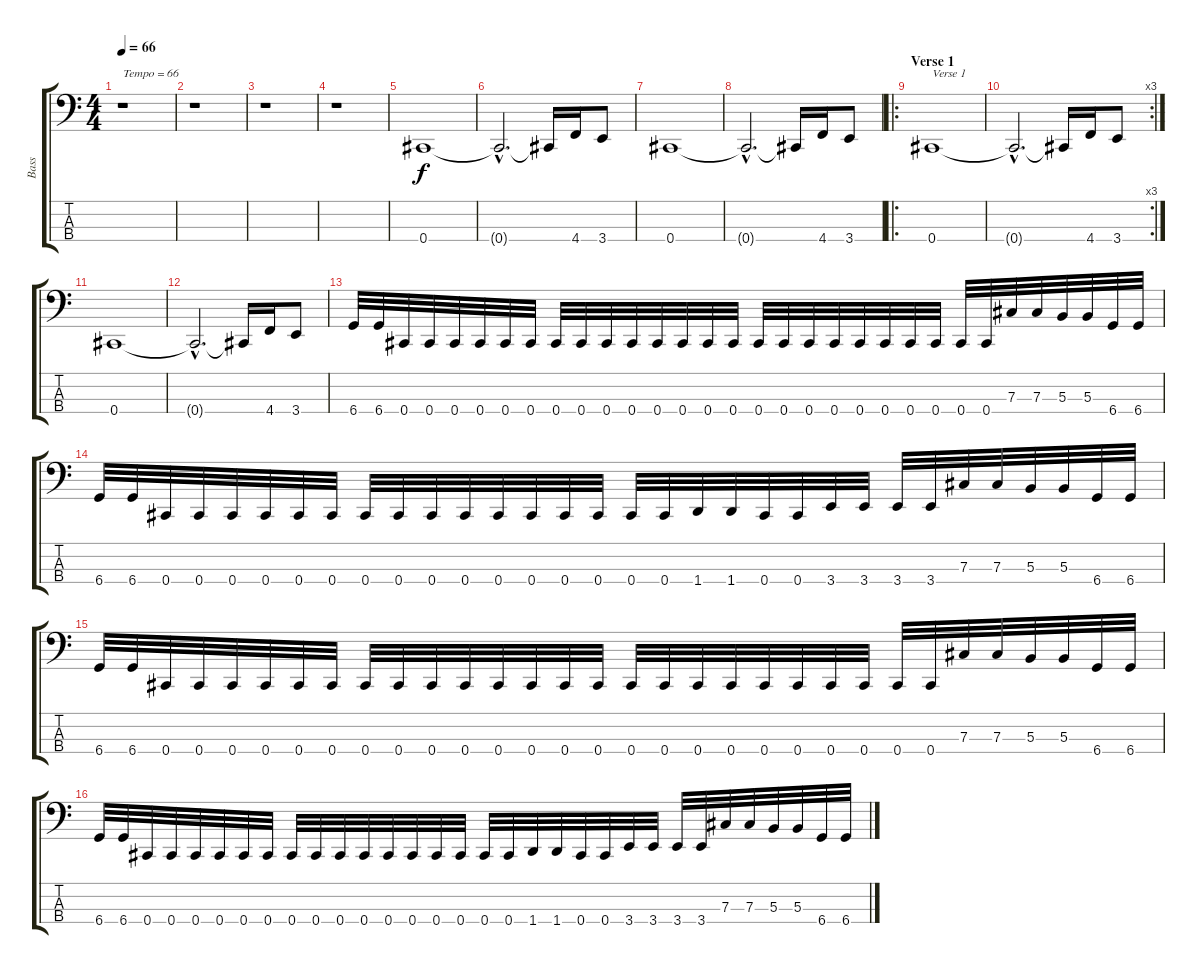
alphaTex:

\track ("Bass" "Bass") {instrument electricbasspick}
\staff {score tabs}
\tuning (E2 B1 Gb1 Db1) {hide}
\ts (4 4)
\tempo 66
\clef f4
\ks c
r.1{txt "Tempo = 66" dy f instrument electricbasspick} |
r.1 |
r.1 |
r.1 |
0.4.1 |
0.4{hac t}.2{d} 0.4{t}.16 4.4.16 3.4.8 |
0.4.1 |
0.4{hac t}.2{d} 0.4{t}.16 4.4.16 3.4.8 |
\ro
\section ("" "Verse 1")
0.4.1{txt "Verse 1"} |
\rc 3
0.4{hac t}.2{d} 0.4{t}.16 4.4.16 3.4.8 |
0.4.1 |
0.4{hac t}.2{d} 0.4{t}.16 4.4.16 3.4.8 |
6.4.32 6.4.32 0.4.32 0.4.32 0.4.32 0.4.32 0.4.32 0.4.32 0.4.32 0.4.32 0.4.32 0.4.32 0.4.32 0.4.32 0.4.32 0.4.32 0.4.32 0.4.32 0.4.32 0.4.32 0.4.32 0.4.32 0.4.32 0.4.32 0.4.32 0.4.32 7.3.32 7.3.32 5.3.32 5.3.32 6.4.32 6.4.32 |
6.4.32 6.4.32 0.4.32 0.4.32 0.4.32 0.4.32 0.4.32 0.4.32 0.4.32 0.4.32 0.4.32 0.4.32 0.4.32 0.4.32 0.4.32 0.4.32 0.4.32 0.4.32 1.4.32 1.4.32 0.4.32 0.4.32 3.4.32 3.4.32 3.4.32 3.4.32 7.3.32 7.3.32 5.3.32 5.3.32 6.4.32 6.4.32 |
6.4.32 6.4.32 0.4.32 0.4.32 0.4.32 0.4.32 0.4.32 0.4.32 0.4.32 0.4.32 0.4.32 0.4.32 0.4.32 0.4.32 0.4.32 0.4.32 0.4.32 0.4.32 0.4.32 0.4.32 0.4.32 0.4.32 0.4.32 0.4.32 0.4.32 0.4.32 7.3.32 7.3.32 5.3.32 5.3.32 6.4.32 6.4.32 |
6.4.32 6.4.32 0.4.32 0.4.32 0.4.32 0.4.32 0.4.32 0.4.32 0.4.32 0.4.32 0.4.32 0.4.32 0.4.32 0.4.32 0.4.32 0.4.32 0.4.32 0.4.32 1.4.32 1.4.32 0.4.32 0.4.32 3.4.32 3.4.32 3.4.32 3.4.32 7.3.32 7.3.32 5.3.32 5.3.32 6.4.32 6.4.32
